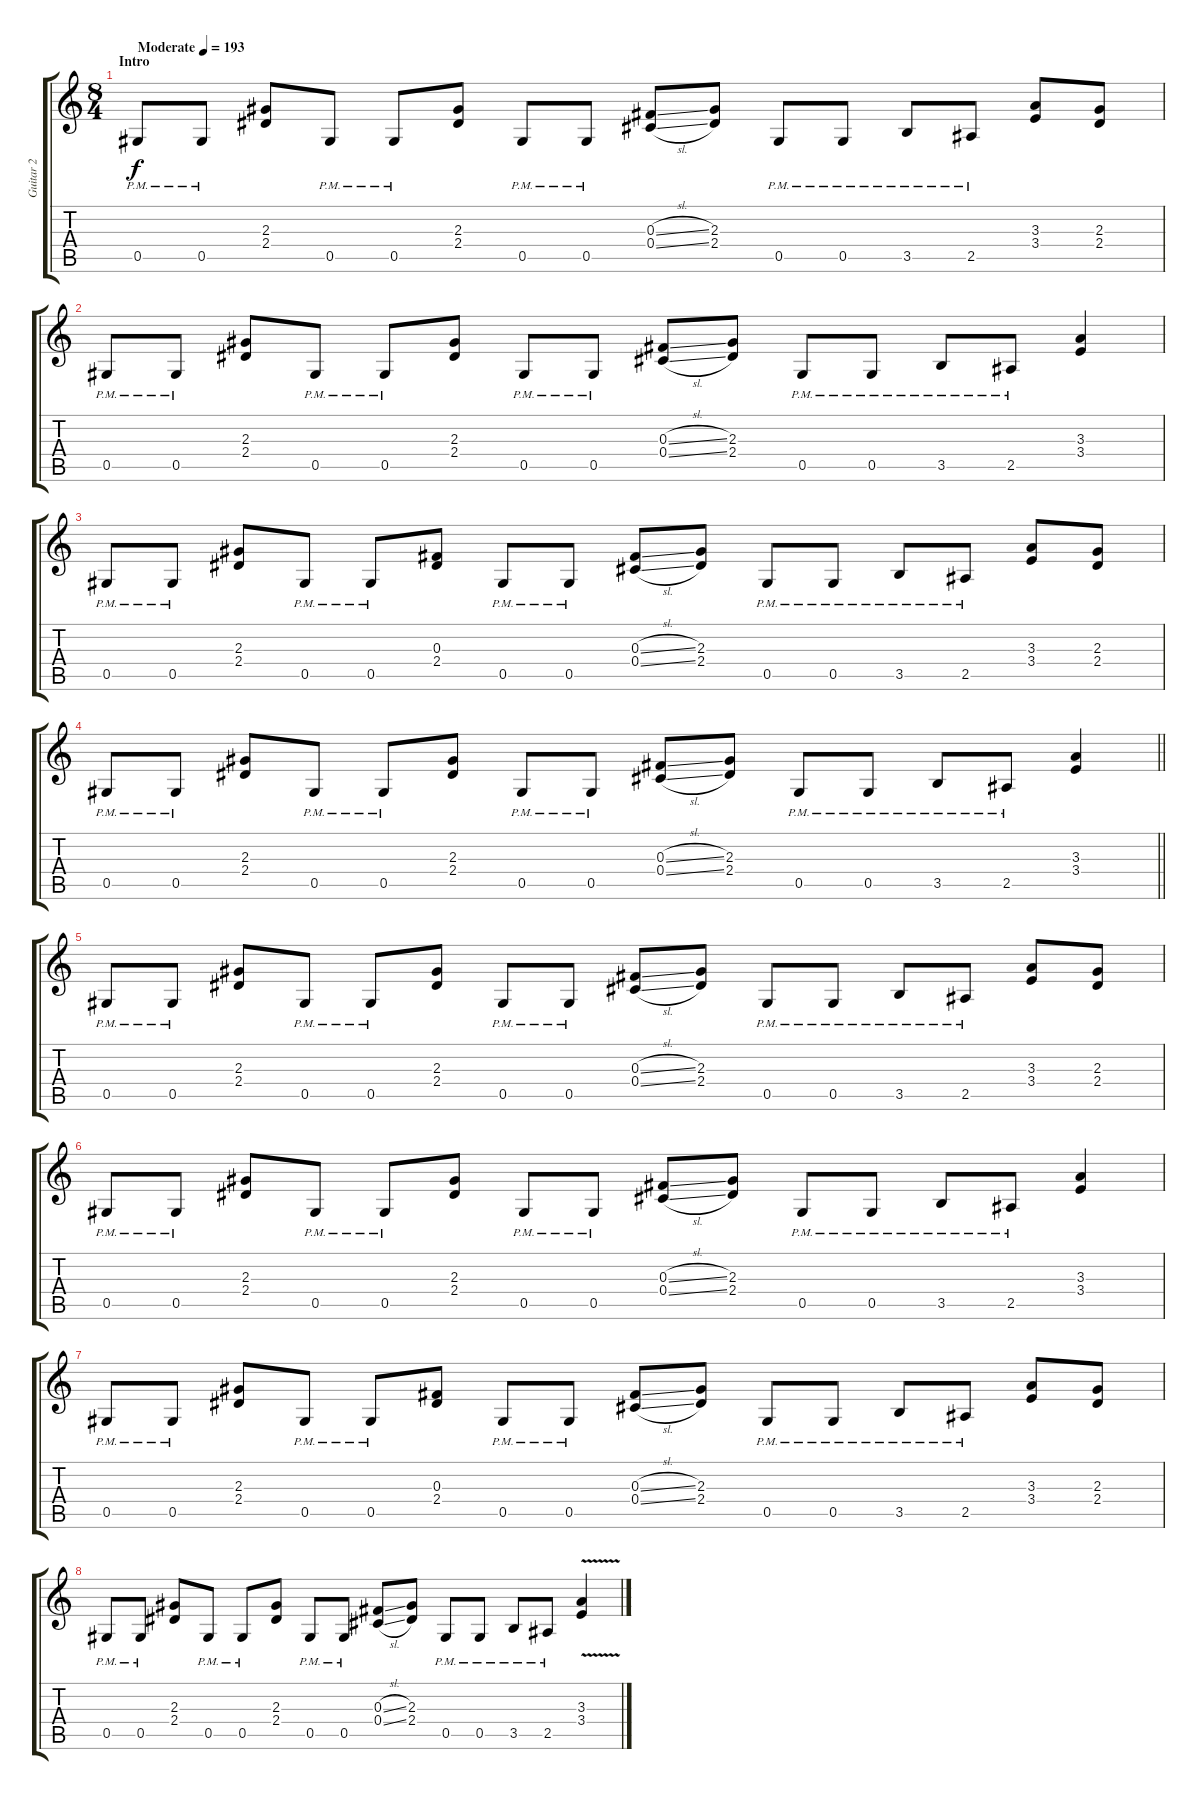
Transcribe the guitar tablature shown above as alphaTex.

\track ("Guitar 2" "Guitar 2") {instrument overdrivenguitar}
\staff {score tabs}
\tuning (Eb4 Bb3 Gb3 Db3 Ab2 Eb2) {hide}
\ts (8 4)
\section ("" "Intro")
\tempo (193 "Moderate")
\clef g2
\ks c
0.5{pm}.8{dy f balance 3 instrument overdrivenguitar} 0.5{pm}.8 (2.3 2.4).8 0.5{pm}.8 0.5{pm}.8 (2.3 2.4).8 0.5{pm}.8 0.5{pm}.8 (0.3{sl} 0.4{sl}).8 (2.3 2.4).8 0.5{pm}.8 0.5{pm}.8 3.5{pm}.8 2.5{pm}.8 (3.3 3.4).8 (2.3 2.4).8 |
0.5{pm}.8 0.5{pm}.8 (2.3 2.4).8 0.5{pm}.8 0.5{pm}.8 (2.3 2.4).8 0.5{pm}.8 0.5{pm}.8 (0.3{sl} 0.4{sl}).8 (2.3 2.4).8 0.5{pm}.8 0.5{pm}.8 3.5{pm}.8 2.5{pm}.8 (3.3 3.4).4 |
0.5{pm}.8 0.5{pm}.8 (2.3 2.4).8 0.5{pm}.8 0.5{pm}.8 (0.3 2.4).8 0.5{pm}.8 0.5{pm}.8 (0.3{sl} 0.4{sl}).8 (2.3 2.4).8 0.5{pm}.8 0.5{pm}.8 3.5{pm}.8 2.5{pm}.8 (3.3 3.4).8 (2.3 2.4).8 |
\barLineRight lightlight
0.5{pm}.8 0.5{pm}.8 (2.3 2.4).8 0.5{pm}.8 0.5{pm}.8 (2.3 2.4).8 0.5{pm}.8 0.5{pm}.8 (0.3{sl} 0.4{sl}).8 (2.3 2.4).8 0.5{pm}.8 0.5{pm}.8 3.5{pm}.8 2.5{pm}.8 (3.3 3.4).4 |
\section ("" "")
0.5{pm}.8{balance 6} 0.5{pm}.8 (2.3 2.4).8 0.5{pm}.8 0.5{pm}.8 (2.3 2.4).8 0.5{pm}.8 0.5{pm}.8 (0.3{sl} 0.4{sl}).8 (2.3 2.4).8 0.5{pm}.8 0.5{pm}.8 3.5{pm}.8 2.5{pm}.8 (3.3 3.4).8 (2.3 2.4).8 |
0.5{pm}.8 0.5{pm}.8 (2.3 2.4).8 0.5{pm}.8 0.5{pm}.8 (2.3 2.4).8 0.5{pm}.8 0.5{pm}.8 (0.3{sl} 0.4{sl}).8 (2.3 2.4).8 0.5{pm}.8 0.5{pm}.8 3.5{pm}.8 2.5{pm}.8 (3.3 3.4).4 |
0.5{pm}.8 0.5{pm}.8 (2.3 2.4).8 0.5{pm}.8 0.5{pm}.8 (0.3 2.4).8 0.5{pm}.8 0.5{pm}.8 (0.3{sl} 0.4{sl}).8 (2.3 2.4).8 0.5{pm}.8 0.5{pm}.8 3.5{pm}.8 2.5{pm}.8 (3.3 3.4).8 (2.3 2.4).8 |
0.5{pm}.8 0.5{pm}.8 (2.3 2.4).8 0.5{pm}.8 0.5{pm}.8 (2.3 2.4).8 0.5{pm}.8 0.5{pm}.8 (0.3{sl} 0.4{sl}).8 (2.3 2.4).8 0.5{pm}.8 0.5{pm}.8 3.5{pm}.8 2.5{pm}.8 (3.3{v} 3.4{v}).4
